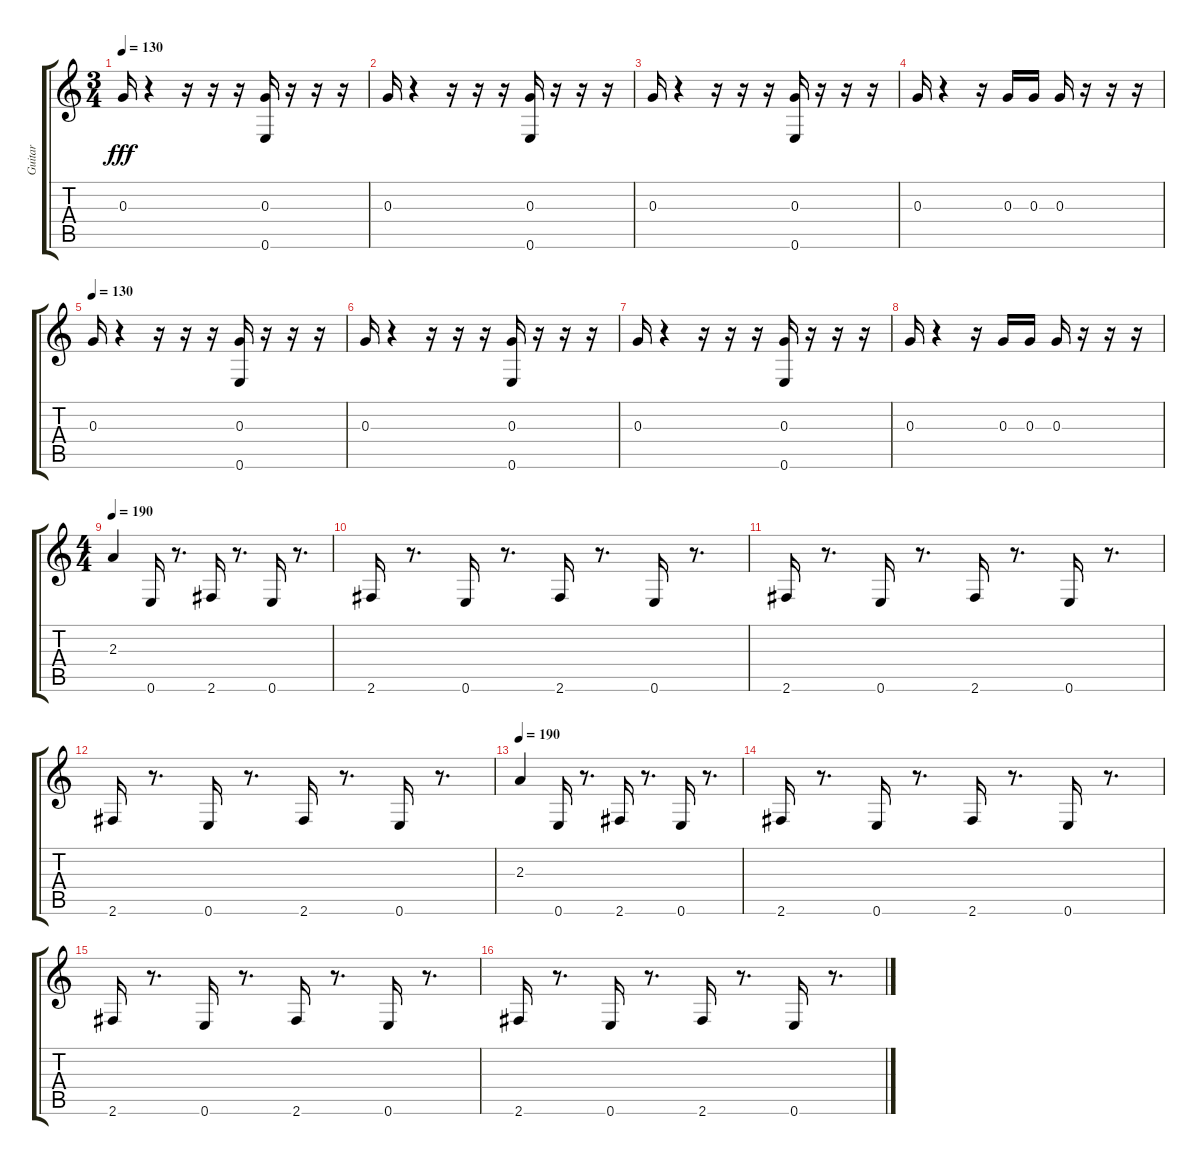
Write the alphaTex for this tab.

\track ("Guitar" "Guitar") {instrument acousticguitarnylon}
\staff {score tabs}
\tuning (E4 B3 G3 D3 A2 E2) {hide}
\ts (3 4)
\tempo 130
\clef g2
\ks c
0.3.16{dy fff} r.4 r.16 r.16 r.16 (0.3 0.6).16 r.16 r.16 r.16 |
0.3.16 r.4 r.16 r.16 r.16 (0.3 0.6).16 r.16 r.16 r.16 |
0.3.16 r.4 r.16 r.16 r.16 (0.3 0.6).16 r.16 r.16 r.16 |
0.3.16 r.4 r.16 0.3.16 0.3.16 0.3.16 r.16 r.16 r.16 |
\tempo 130
0.3.16 r.4 r.16 r.16 r.16 (0.3 0.6).16 r.16 r.16 r.16 |
0.3.16 r.4 r.16 r.16 r.16 (0.3 0.6).16 r.16 r.16 r.16 |
0.3.16 r.4 r.16 r.16 r.16 (0.3 0.6).16 r.16 r.16 r.16 |
0.3.16 r.4 r.16 0.3.16 0.3.16 0.3.16 r.16 r.16 r.16 |
\ts (4 4)
\tempo 190
2.3.4 0.6.16 r.8{d} 2.6.16 r.8{d} 0.6.16 r.8{d} |
2.6.16 r.8{d} 0.6.16 r.8{d} 2.6.16 r.8{d} 0.6.16 r.8{d} |
2.6.16 r.8{d} 0.6.16 r.8{d} 2.6.16 r.8{d} 0.6.16 r.8{d} |
2.6.16 r.8{d} 0.6.16 r.8{d} 2.6.16 r.8{d} 0.6.16 r.8{d} |
\tempo 190
2.3.4 0.6.16 r.8{d} 2.6.16 r.8{d} 0.6.16 r.8{d} |
2.6.16 r.8{d} 0.6.16 r.8{d} 2.6.16 r.8{d} 0.6.16 r.8{d} |
2.6.16 r.8{d} 0.6.16 r.8{d} 2.6.16 r.8{d} 0.6.16 r.8{d} |
2.6.16 r.8{d} 0.6.16 r.8{d} 2.6.16 r.8{d} 0.6.16 r.8{d}
